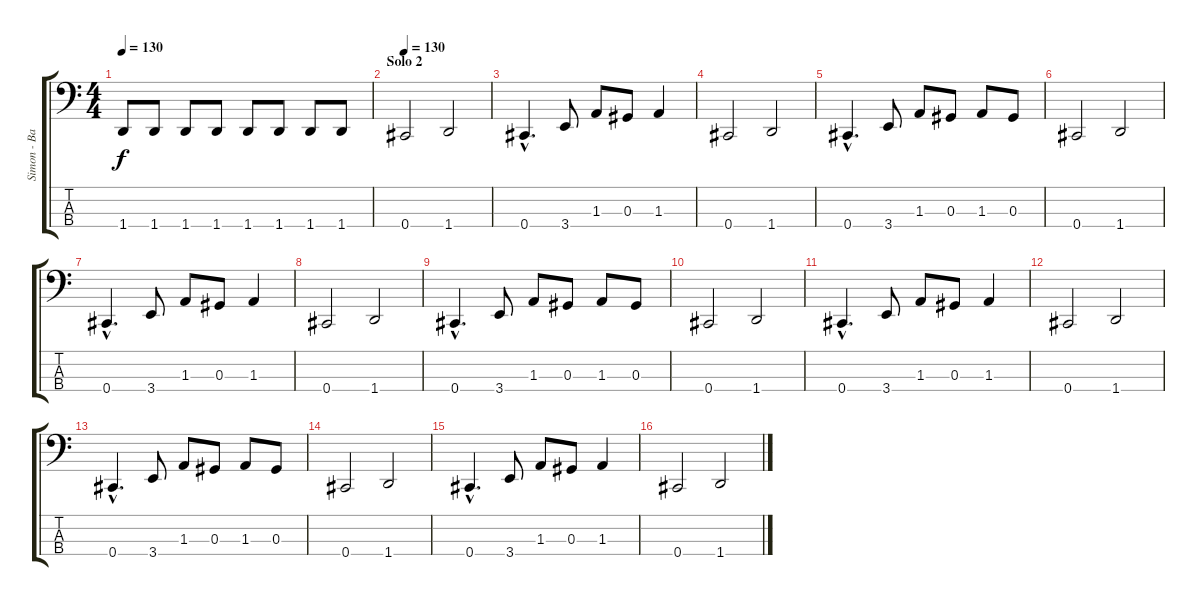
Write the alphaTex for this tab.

\track ("Simon - Bass" "Simon - Ba") {instrument electricbasspick}
\staff {score tabs}
\tuning (Gb2 Db2 Ab1 Db1) {hide}
\ts (4 4)
\tempo 130
\clef f4
\ks c
1.4.8{dy f} 1.4.8 1.4.8 1.4.8 1.4.8 1.4.8 1.4.8 1.4.8 |
\section ("" "Solo 2")
\tempo 130
0.4.2{volume 16 balance 8 instrument electricbasspick} 1.4.2 |
0.4{hac}.4{d} 3.4.8 1.3.8 0.3.8 1.3.4 |
0.4.2 1.4.2 |
0.4{hac}.4{d} 3.4.8 1.3.8 0.3.8 1.3.8 0.3.8 |
0.4.2 1.4.2 |
0.4{hac}.4{d} 3.4.8 1.3.8 0.3.8 1.3.4 |
0.4.2 1.4.2 |
0.4{hac}.4{d} 3.4.8 1.3.8 0.3.8 1.3.8 0.3.8 |
0.4.2 1.4.2 |
0.4{hac}.4{d} 3.4.8 1.3.8 0.3.8 1.3.4 |
0.4.2 1.4.2 |
0.4{hac}.4{d} 3.4.8 1.3.8 0.3.8 1.3.8 0.3.8 |
0.4.2 1.4.2 |
0.4{hac}.4{d} 3.4.8 1.3.8 0.3.8 1.3.4 |
0.4.2 1.4.2
